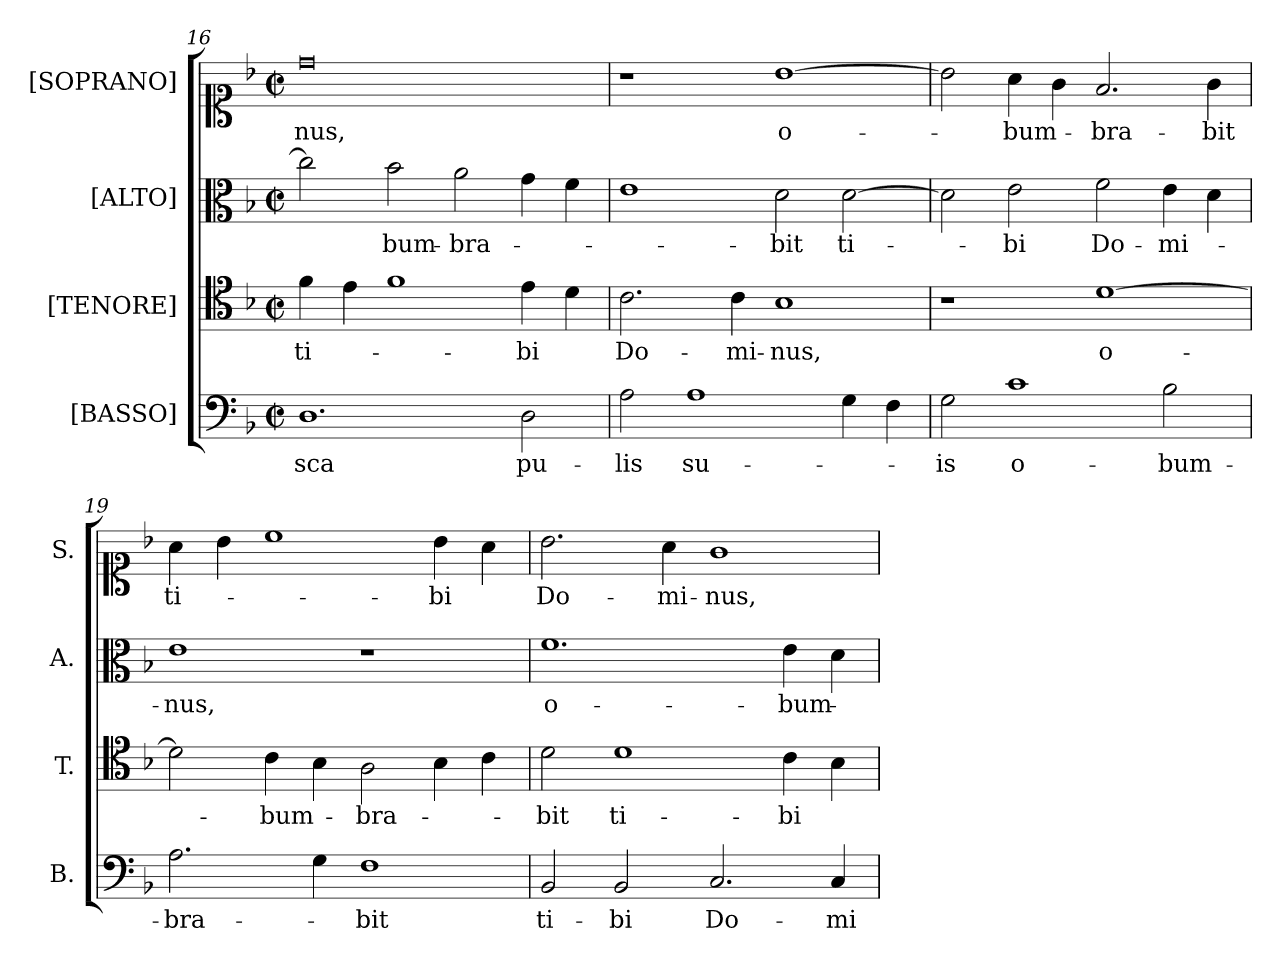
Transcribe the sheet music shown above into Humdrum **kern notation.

**kern	**text	**kern	**text	**kern	**text	**kern	**text
*part4	*part4	*part3	*part3	*part2	*part2	*part1	*part1
*staff4	*staff4	*staff3	*staff3	*staff2	*staff2	*staff1	*staff1
*I"[BASSO]	*	*I"[TENORE]	*	*I"[ALTO]	*	*I"[SOPRANO]	*
*I'B.	*	*I'T.	*	*I'A.	*	*I'S.	*
*clefF4	*	*clefC4	*	*clefC3	*	*clefC1	*
*k[b-]	*	*k[b-]	*	*k[b-]	*	*k[b-]	*
*d:	*	*d:	*	*d:	*	*d:	*
*M2/2	*	*M2/2	*	*M2/2	*	*M2/2	*
*met(c|)	*	*met(c|)	*	*met(c|)	*	*met(c|)	*
=16	=16	=16	=16	=16	=16	=16	=16
!	!LO:LY:b:color=#000000	!	!	!	!	!	!
!	!	!	!LO:LY:b:color=#000000	!	!	!	!
!	!	!	!	!	!	!	!LO:LY:b:color=#000000
1.Di	sca	4fi\	ti-	2cci\]	.	0ddi	-nus,
.	.	4ei\	.	.	.	.	.
!	!	!	!	!	!LO:LY:b:color=#000000	!	!
.	.	1fi	.	2b-i\	-bum-	.	.
!	!	!	!	!	!LO:LY:b:color=#000000	!	!
.	.	.	.	2ai\	-bra-	.	.
!	!LO:LY:b:color=#000000	!	!	!	!	!	!
!	!	!	!LO:LY:b:color=#000000	!	!	!	!
2Di\	pu-	4ei\	-bi	4gi\	.	.	.
.	.	4di\	.	4fi\	.	.	.
!!LO:LB:g=z
=17	=17	=17	=17	=17	=17	=17	=17
!	!LO:LY:b:color=#000000	!	!	!	!	!	!
!	!	!	!LO:LY:b:color=#000000	!	!	!	!
2Ai\	-lis	2.ci\	Do-	1ei	.	1r	.
!	!LO:LY:b:color=#000000	!	!	!	!	!	!
1Ai	su-	.	.	.	.	.	.
!	!	!	!LO:LY:b:color=#000000	!	!	!	!
.	.	4ci\	-mi-	.	.	.	.
!	!	!	!LO:LY:b:color=#000000	!	!	!	!
!	!	!	!	!	!LO:LY:b:color=#000000	!	!
!	!	!	!	!	!	!	!LO:LY:b:color=#000000
.	.	1B-i	-nus,	2di\	-bit	[>1b-i	o-
!	!	!	!	!	!LO:LY:b:color=#000000	!	!
4Gi\	.	.	.	[>2di\	ti-	.	.
4Fi\	.	.	.	.	.	.	.
=18	=18	=18	=18	=18	=18	=18	=18
!	!LO:LY:b:color=#000000	!	!	!	!	!	!
2Gi\	-is	1r	.	2di\]	.	2b-i\]	.
!	!LO:LY:b:color=#000000	!	!	!	!	!	!
!	!	!	!	!	!LO:LY:b:color=#000000	!	!
!	!	!	!	!	!	!	!LO:LY:b:color=#000000
1ci	o-	.	.	2ei\	-bi	4ai\	-bum-
.	.	.	.	.	.	4gi\	.
!	!	!	!LO:LY:b:color=#000000	!	!	!	!
!	!	!	!	!	!LO:LY:b:color=#000000	!	!
!	!	!	!	!	!	!	!LO:LY:b:color=#000000
.	.	[>1di	o-	2fi\	Do-	2.fi/	-bra-
!	!LO:LY:b:color=#000000	!	!	!	!	!	!
!	!	!	!	!	!LO:LY:b:color=#000000	!	!
2B-i\	-bum-	.	.	4ei\	-mi-	.	.
!	!	!	!	!	!	!	!LO:LY:b:color=#000000
.	.	.	.	4di\	.	4gi\	-bit
=19	=19	=19	=19	=19	=19	=19	=19
!	!LO:LY:b:color=#000000	!	!	!	!	!	!
!	!	!	!	!	!LO:LY:b:color=#000000	!	!
!	!	!	!	!	!	!	!LO:LY:b:color=#000000
2.Ai\	-bra-	2di\]	.	1ei	-nus,	4ai\	ti-
.	.	.	.	.	.	4b-i\	.
!	!	!	!LO:LY:b:color=#000000	!	!	!	!
.	.	4ci\	-bum-	.	.	1cci	.
4Gi\	.	4B-i\	.	.	.	.	.
!	!LO:LY:b:color=#000000	!	!	!	!	!	!
!	!	!	!LO:LY:b:color=#000000	!	!	!	!
1Fi	-bit	2Ai\	-bra-	1r	.	.	.
!	!	!	!	!	!	!	!LO:LY:b:color=#000000
.	.	4B-i\	.	.	.	4b-i\	-bi
.	.	4ci\	.	.	.	4ai\	.
=20	=20	=20	=20	=20	=20	=20	=20
!	!LO:LY:b:color=#000000	!	!	!	!	!	!
!	!	!	!LO:LY:b:color=#000000	!	!	!	!
!	!	!	!	!	!LO:LY:b:color=#000000	!	!
!	!	!	!	!	!	!	!LO:LY:b:color=#000000
2BB-i/	ti-	2di\	-bit	1.fi	o-	2.b-i\	Do-
!	!LO:LY:b:color=#000000	!	!	!	!	!	!
!	!	!	!LO:LY:b:color=#000000	!	!	!	!
2BB-i/	-bi	1di	ti-	.	.	.	.
!	!	!	!	!	!	!	!LO:LY:b:color=#000000
.	.	.	.	.	.	4ai\	-mi-
!	!LO:LY:b:color=#000000	!	!	!	!	!	!
!	!	!	!	!	!	!	!LO:LY:b:color=#000000
2.Ci/	Do-	.	.	.	.	1gi	-nus,
!	!	!	!LO:LY:b:color=#000000	!	!	!	!
!	!	!	!	!	!LO:LY:b:color=#000000	!	!
.	.	4ci\	-bi	4ei\	-bum-	.	.
!	!LO:LY:b:color=#000000	!	!	!	!	!	!
4Ci/	-mi-	4B-i\	.	4di\	.	.	.
=	=	=	=	=	=	=	=
*-	*-	*-	*-	*-	*-	*-	*-
